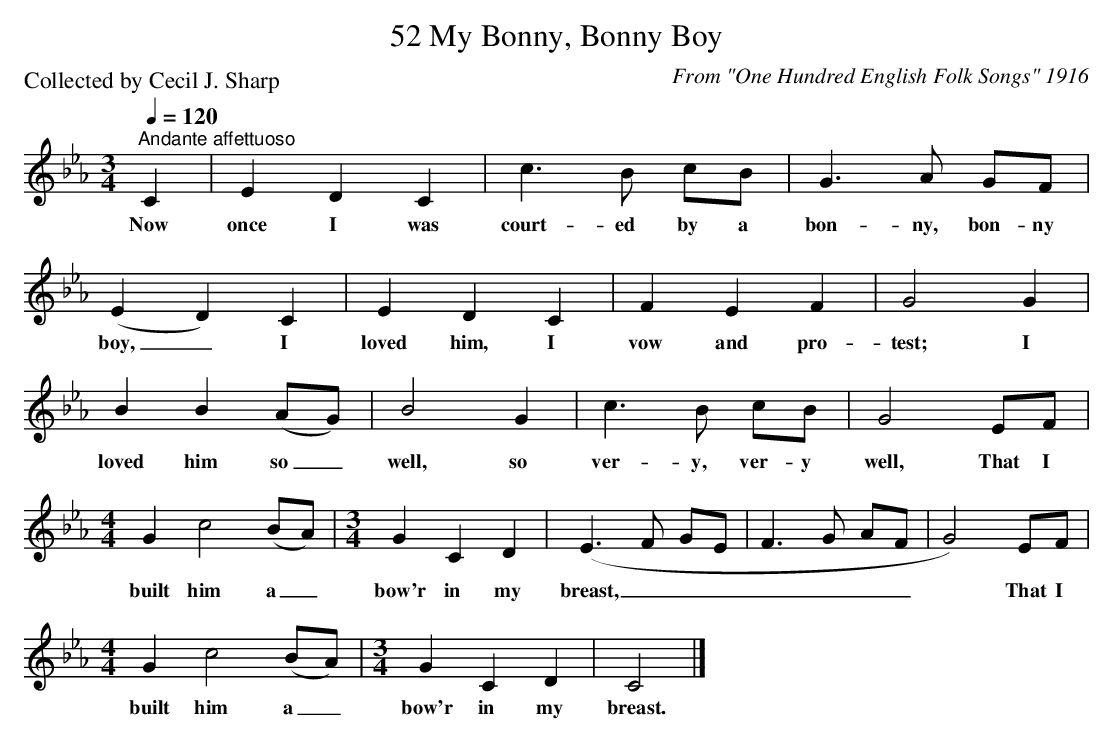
X:1
T:52 My Bonny, Bonny Boy
C:From "One Hundred English Folk Songs" 1916
P:Collected by Cecil J. Sharp
Q:1/4=120
L:1/8
M:3/4
K:Caeo
"^Andante affettuoso" C2 | E2 D2 C2 | c3 B cB | G3 A GF |$ (E2 D2) C2 | E2 D2 C2 | F2 E2 F2 |
w: Now|once I was|court- ed by a|bon- ny, bon- ny|boy, _ I|loved him, I|vow and pro-|
G4 G2 |$ B2 B2 (AG) | B4 G2 | c3 B cB | G4 EF |$[M:4/4] G2 c4 (BA) |[M:3/4] G2 C2 D2 | (E3 F GE |
w: test; I|loved him so _|well, so|ver- y, ver- y|well, That I|built him a _|bow'r in my|breast, _ _ _|
F3 G AF | G4) EF |$[M:4/4] G2 c4 (BA) |[M:3/4] G2 C2 D2 | C4 |]
w: _ _ _ _|* That I|built him a _|bow'r in my|breast.|
